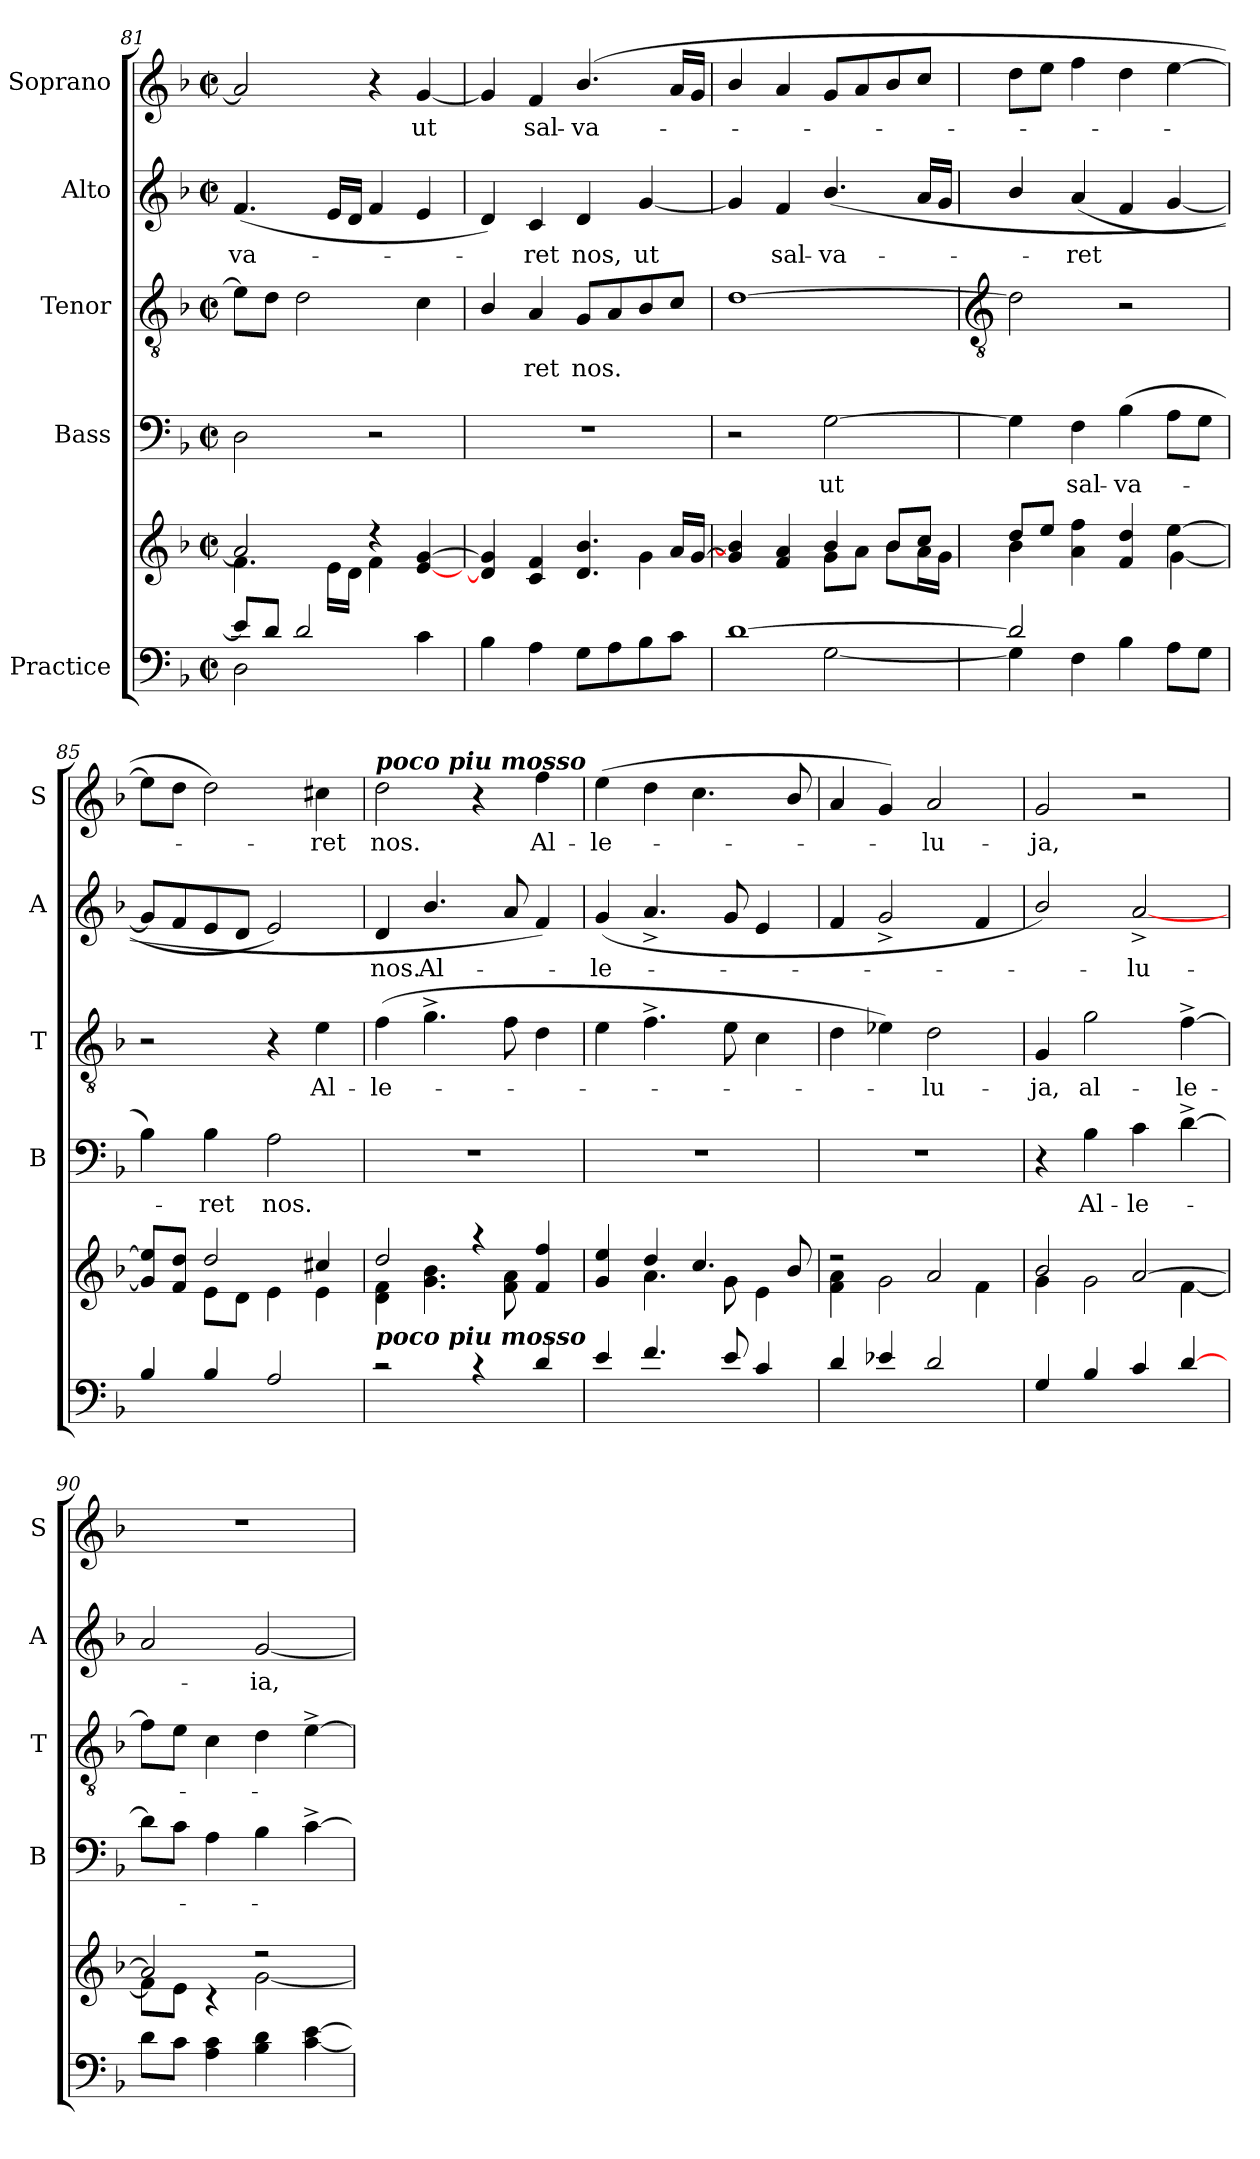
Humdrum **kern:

**kern	**kern	**kern	**text	**kern	**text	**kern	**text	**kern	**text
*part5	*part5	*part4	*part4	*part3	*part3	*part2	*part2	*part1	*part1
*staff6	*staff5	*staff4	*staff4	*staff3	*staff3	*staff2	*staff2	*staff1	*staff1
*I"Practice	*	*I"Bass	*	*I"Tenor	*	*I"Alto	*	*I"Soprano	*
*	*	*I'B	*	*I'T	*	*I'A	*	*I'S	*
*clefF4	*clefG2	*clefF4	*	*clefGv2	*	*clefG2	*	*clefG2	*
*k[b-]	*k[b-]	*k[b-]	*	*k[b-]	*	*k[b-]	*	*k[b-]	*
*F:	*F:	*F:	*	*F:	*	*F:	*	*F:	*
*M2/2	*M2/2	*M2/2	*	*M2/2	*	*M2/2	*	*M2/2	*
*met(c|)	*met(c|)	*met(c|)	*	*met(c|)	*	*met(c|)	*	*met(c|)	*
=81	=81	=81	=81	=81	=81	=81	=81	=81	=81
*^	*^	*	*	*	*	*	*	*	*
!	!	!	!	!	!	!	!	!	!LO:LY:b	!	!
8e/L]	2D	2a/]	4.f\	2D	.	8eL]	.	(<4.f	-va-	2a]	.
8d/J	.	.	.	.	.	8dJ	.	.	.	.	.
2d/	.	.	.	.	.	2d	.	.	.	.	.
.	.	.	16e\LL	.	.	.	.	16eLL	.	.	.
.	.	.	16d\JJ	.	.	.	.	16dJJ	.	.	.
.	2ryy	4r	4f\	2r	.	.	.	4f	.	4r	.
!	!	!	!	!	!	!	!	!	!	!	!LO:LY:b
4c	.	[4e/ [4g/	4ryy	.	.	4c	.	4e	.	[4g	ut
=82	=82	=82	=82	=82	=82	=82	=82	=82	=82	=82	=82
4B-	2ryy	4d/] 4g/]	2ryy	1r	.	4B-/	.	4d)	.	4g]	.
!	!	!	!	!	!	!	!LO:LY:b	!	!LO:LY:b	!	!LO:LY:b
4A	.	4c/ 4f/	.	.	.	4A	ret	4c	ret	4f	sal-
!	!	!	!	!	!	!	!LO:LY:b	!	!LO:LY:b	!	!LO:LY:b
8GL	2ryy	4.d/ 4.b-/	4ryy	.	.	8GL	nos.	4d	nos,	(>4.b-/	-va-
8A	.	.	.	.	.	8A	.	.	.	.	.
!	!	!	!	!	!	!	!	!	!LO:LY:b	!	!
8B-	.	.	4g\	.	.	8B-	.	[4g	ut	.	.
8cJ	.	16a/LL	.	.	.	8cJ	.	.	.	16aLL	.
.	.	[16g/JJ	.	.	.	.	.	.	.	16gJJ	.
=83	=83	=83	=83	=83	=83	=83	=83	=83	=83	=83	=83
[1d	2ryy	4g/] 4b-/]	2ryy	2r	.	[1d	.	4g]	.	4b-/	.
!	!	!	!	!	!	!	!	!	!LO:LY:b	!	!
.	.	4f/ 4a/	.	.	.	.	.	4f	sal-	4a	.
!	!	!	!	!	!LO:LY:b	!	!	!	!LO:LY:b	!	!
.	[2G	4b-/	8g\L	[2G	ut	.	.	(<4.b-/	-va-	8gL	.
.	.	.	8a\J	.	.	.	.	.	.	8a	.
.	.	8b-/L	8b-\L	.	.	.	.	.	.	8b-	.
.	.	8cc/J	16a\L	.	.	.	.	16aLL	.	8ccJ	.
.	.	.	16g\JJ	.	.	.	.	16gJJ	.	.	.
!!LO:LB:g=z
=84	=84	=84	=84	=84	=84	=84	=84	=84	=84	=84	=84
*	*	*	*	*	*	*clefGv2	*	*	*	*	*
2d/]	4G]	8dd/L	4b-\	4G]	.	2d]	.	4b-/	.	8ddL	.
.	.	8ee/J	.	.	.	.	.	.	.	8eeJ	.
!	!	!	!	!	!LO:LY:b	!	!	!	!LO:LY:b	!	!
.	4F	4a\ 4ff\	4ryy	4F	sal-	.	.	(<4a	ret	4ff	.
!	!	!	!	!	!LO:LY:b	!	!	!	!	!	!
4B-	2ryy	4f/ 4dd/	4ryy	(>4B-	-va-	2r	.	4f	.	4dd	.
8AL	.	[4ee\	[4g\	8AL	.	.	.	[4g	.	[4ee	.
8GJ	.	.	.	8GJ	.	.	.	.	.	.	.
=85	=85	=85	=85	=85	=85	=85	=85	=85	=85	=85	=85
4B-	1ryy	8g/] 8ee/]L	4ryy	4B-)	.	2r	.	8gL]	.	8eeL]	.
.	.	8f/ 8dd/J	.	.	.	.	.	8f	.	8ddJ	.
!	!	!	!	!	!LO:LY:b	!	!	!	!	!	!
4B-	.	2dd/	8e\L	4B-	ret	.	.	8e	.	2dd)	.
.	.	.	8d\J	.	.	.	.	8dJ	.	.	.
!	!	!	!	!	!LO:LY:b	!	!	!	!	!	!
2A	.	.	4e\	2A	nos.	4r	.	2e)	.	.	.
!	!	!	!	!	!	!	!LO:LY:b	!	!	!	!LO:LY:b
.	.	4cc#X/	4e\	.	.	4e	Al-	.	.	4cc#X	ret
=86	=86	=86	=86	=86	=86	=86	=86	=86	=86	=86	=86
!	!	!	!	!	!	!	!	!	!	!LO:TX:a:Bi:t=poco piu mosso	!
!	!	!LO:TX:b:Bi:t=poco piu mosso	!	!	!	!	!	!	!	!	!
!	!	!	!	!	!	!	!LO:LY:b	!	!LO:LY:b	!	!LO:LY:b
2r	1ryy	2dd/	4d\ 4f\	1r	.	(>4f	-le-	4d	nos.	2dd	nos.
!	!	!	!	!	!	!	!	!	!LO:LY:b	!	!
.	.	.	4.g\ 4.b-\	.	.	4.g^	.	4.b-/	Al-	.	.
4r	.	4r	.	.	.	.	.	.	.	4r	.
.	.	.	8f\ 8a\	.	.	8f	.	8a	.	.	.
!	!	!	!	!	!	!	!	!	!	!	!LO:LY:b
4d	.	4f/ 4ff/	4ryy	.	.	4d	.	4f)	.	4ff	Al-
=87	=87	=87	=87	=87	=87	=87	=87	=87	=87	=87	=87
!	!	!	!	!	!	!	!	!	!LO:LY:b	!	!LO:LY:b
4e	1ryy	4g/ 4ee/	4ryy	1r	.	4e	.	(<4g	le-	(>4ee	-le-
4.f	.	4dd/	4.a\	.	.	4.f^	.	4.a^	.	4dd	.
.	.	4.cc/	.	.	.	.	.	.	.	4.cc	.
8e	.	.	8g\	.	.	8e	.	8g	.	.	.
4c	.	.	4e\	.	.	4c	.	4e	.	.	.
.	.	8b-/	.	.	.	.	.	.	.	8b-/	.
=88	=88	=88	=88	=88	=88	=88	=88	=88	=88	=88	=88
4d	1ryy	2r	4f\ 4a\	1r	.	4d	.	4f	.	4a	.
4e-X	.	.	2g\	.	.	4e-X)	.	2g^	.	4g)	.
!	!	!	!	!	!	!	!LO:LY:b	!	!	!	!LO:LY:b
2d	.	2a/	.	.	.	2d	lu-	.	.	2a	-lu-
.	.	.	4f\	.	.	.	.	4f	.	.	.
=89	=89	=89	=89	=89	=89	=89	=89	=89	=89	=89	=89
!	!	!	!	!	!	!	!LO:LY:b	!	!	!	!LO:LY:b
4G	1ryy	2b-/	4g\	4r	.	4G	-ja,	2b-/)	.	2g	-ja,
!	!	!	!	!	!LO:LY:b	!	!LO:LY:b	!	!	!	!
4B-	.	.	2g\	4B-	Al-	2g	al-	.	.	.	.
!	!	!	!	!	!LO:LY:b	!	!	!	!LO:LY:b	!	!
4c	.	[2a/	.	4c	-le-	.	.	[2a^	lu-	2r	.
!	!	!	!	!	!	!	!LO:LY:b	!	!	!	!
[4d	.	.	[4f\	[4d^	.	[4f^	-le-	.	.	.	.
=90	=90	=90	=90	=90	=90	=90	=90	=90	=90	=90	=90
8dL	2ryy	2a/]	8f\L]	8dL]	.	8fL]	.	2a	.	1r	.
8cJ	.	.	8e\J	8cJ	.	8eJ	.	.	.	.	.
4A 4c	.	.	4r	4A	.	4c	.	.	.	.	.
!	!	!	!	!	!	!	!	!	!LO:LY:b	!	!
4B- 4d	2ryy	2r	[2g\	4B-	.	4d	.	[2g	ia,	.	.
[4c [4e	.	.	.	[4c^	.	[4e^	.	.	.	.	.
*v	*v	*	*	*	*	*	*	*	*	*	*
*	*v	*v	*	*	*	*	*	*	*	*
=	=	=	=	=	=	=	=	=	=
*-	*-	*-	*-	*-	*-	*-	*-	*-	*-
